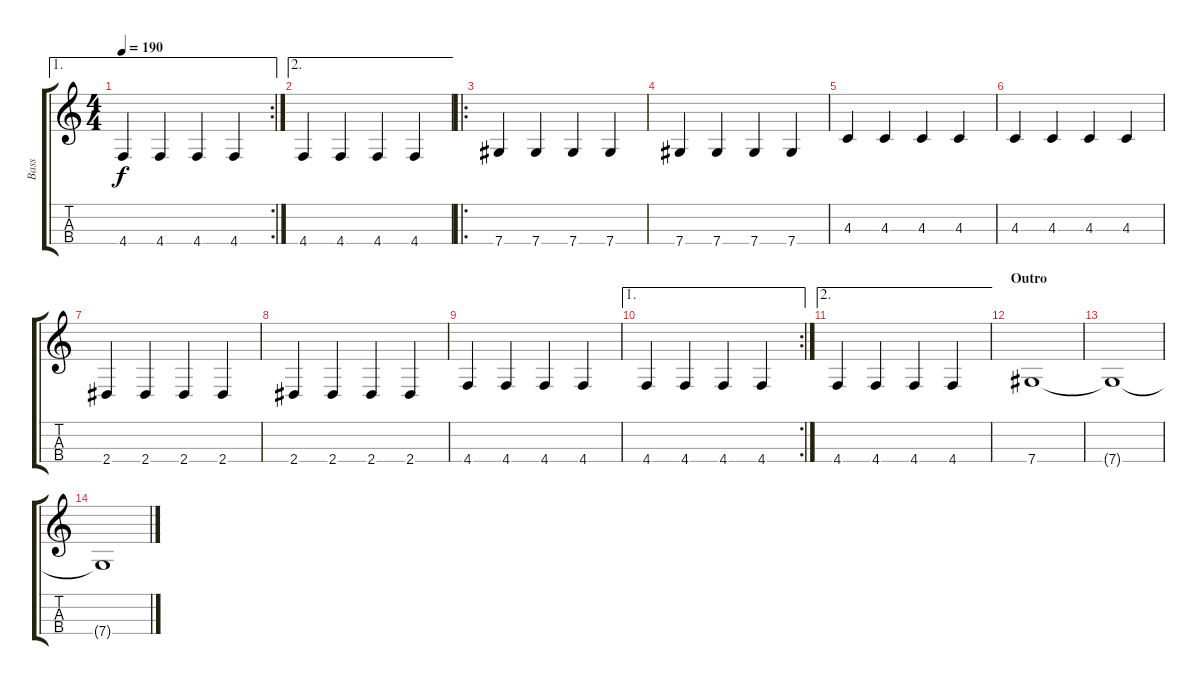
\track ("Bass" "Bass") {instrument electricbasspick}
\staff {score tabs}
\tuning (Gb2 Db3 Ab2 Db2) {hide}
\ae 1
\rc 2
\ts (4 4)
\tempo 190
\clef g2
\ks c
4.4.4{dy f} 4.4.4 4.4.4 4.4.4 |
\ae 2
4.4.4 4.4.4 4.4.4 4.4.4 |
\ro
7.4.4 7.4.4 7.4.4 7.4.4 |
7.4.4 7.4.4 7.4.4 7.4.4 |
4.3.4 4.3.4 4.3.4 4.3.4 |
4.3.4 4.3.4 4.3.4 4.3.4 |
2.4.4 2.4.4 2.4.4 2.4.4 |
2.4.4 2.4.4 2.4.4 2.4.4 |
4.4.4 4.4.4 4.4.4 4.4.4 |
\ae 1
\rc 2
4.4.4 4.4.4 4.4.4 4.4.4 |
\ae 2
4.4.4 4.4.4 4.4.4 4.4.4 |
\section ("" "Outro")
7.4.1 |
7.4{t}.1 |
7.4{t}.1
